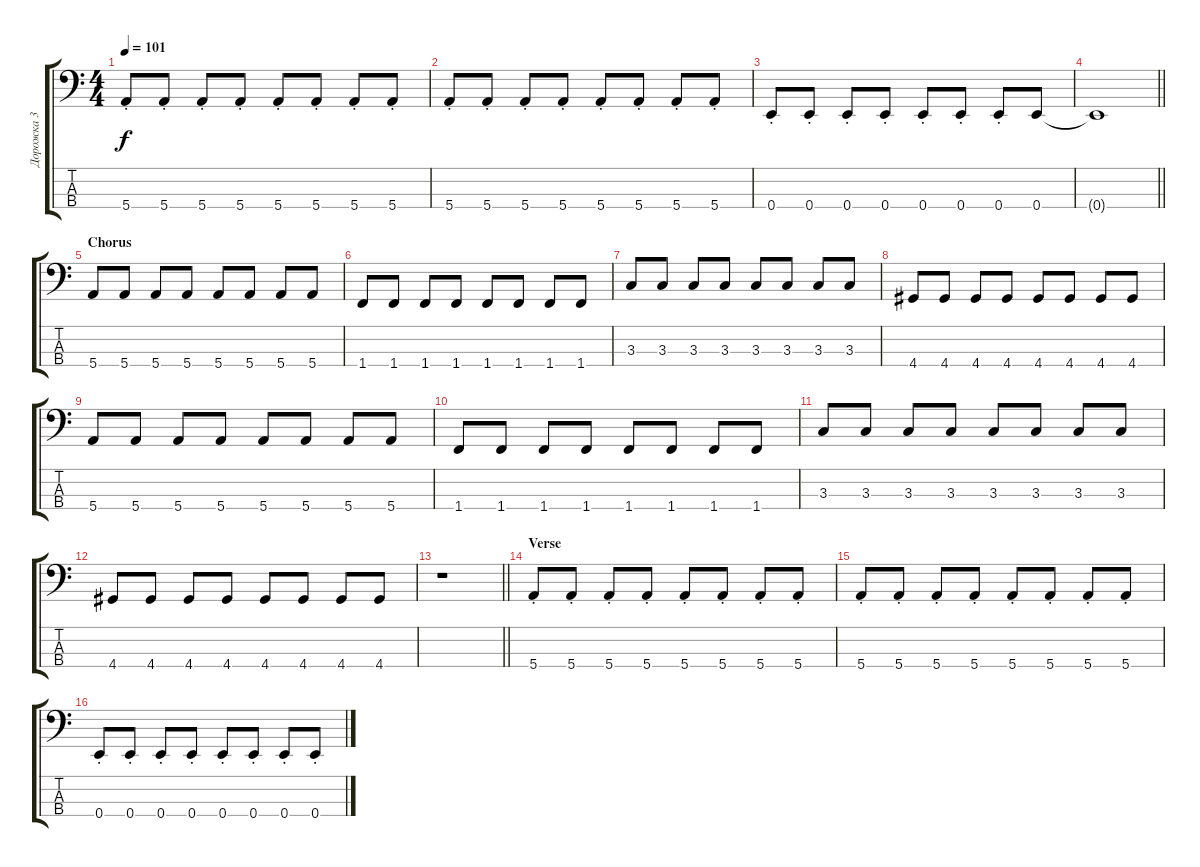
\track ("Дорожка 3" "Дорожка 3") {instrument electricbassfinger}
\staff {score tabs}
\tuning (G2 D2 A1 E1) {hide}
\ts (4 4)
\tempo 101
\clef f4
\ks c
5.4{st}.8{dy f} 5.4{st}.8 5.4{st}.8 5.4{st}.8 5.4{st}.8 5.4{st}.8 5.4{st}.8 5.4{st}.8 |
5.4{st}.8 5.4{st}.8 5.4{st}.8 5.4{st}.8 5.4{st}.8 5.4{st}.8 5.4{st}.8 5.4{st}.8 |
0.4{st}.8 0.4{st}.8 0.4{st}.8 0.4{st}.8 0.4{st}.8 0.4{st}.8 0.4{st}.8 0.4.8 |
\barLineRight lightlight
0.4{t}.1 |
\section ("" "Chorus")
5.4.8 5.4.8 5.4.8 5.4.8 5.4.8 5.4.8 5.4.8 5.4.8 |
1.4.8 1.4.8 1.4.8 1.4.8 1.4.8 1.4.8 1.4.8 1.4.8 |
3.3.8 3.3.8 3.3.8 3.3.8 3.3.8 3.3.8 3.3.8 3.3.8 |
4.4.8 4.4.8 4.4.8 4.4.8 4.4.8 4.4.8 4.4.8 4.4.8 |
5.4.8 5.4.8 5.4.8 5.4.8 5.4.8 5.4.8 5.4.8 5.4.8 |
1.4.8 1.4.8 1.4.8 1.4.8 1.4.8 1.4.8 1.4.8 1.4.8 |
3.3.8 3.3.8 3.3.8 3.3.8 3.3.8 3.3.8 3.3.8 3.3.8 |
4.4.8 4.4.8 4.4.8 4.4.8 4.4.8 4.4.8 4.4.8 4.4.8 |
\barLineRight lightlight
r.1 |
\section ("" "Verse")
5.4{st}.8 5.4{st}.8 5.4{st}.8 5.4{st}.8 5.4{st}.8 5.4{st}.8 5.4{st}.8 5.4{st}.8 |
5.4{st}.8 5.4{st}.8 5.4{st}.8 5.4{st}.8 5.4{st}.8 5.4{st}.8 5.4{st}.8 5.4{st}.8 |
0.4{st}.8 0.4{st}.8 0.4{st}.8 0.4{st}.8 0.4{st}.8 0.4{st}.8 0.4{st}.8 0.4{st}.8
